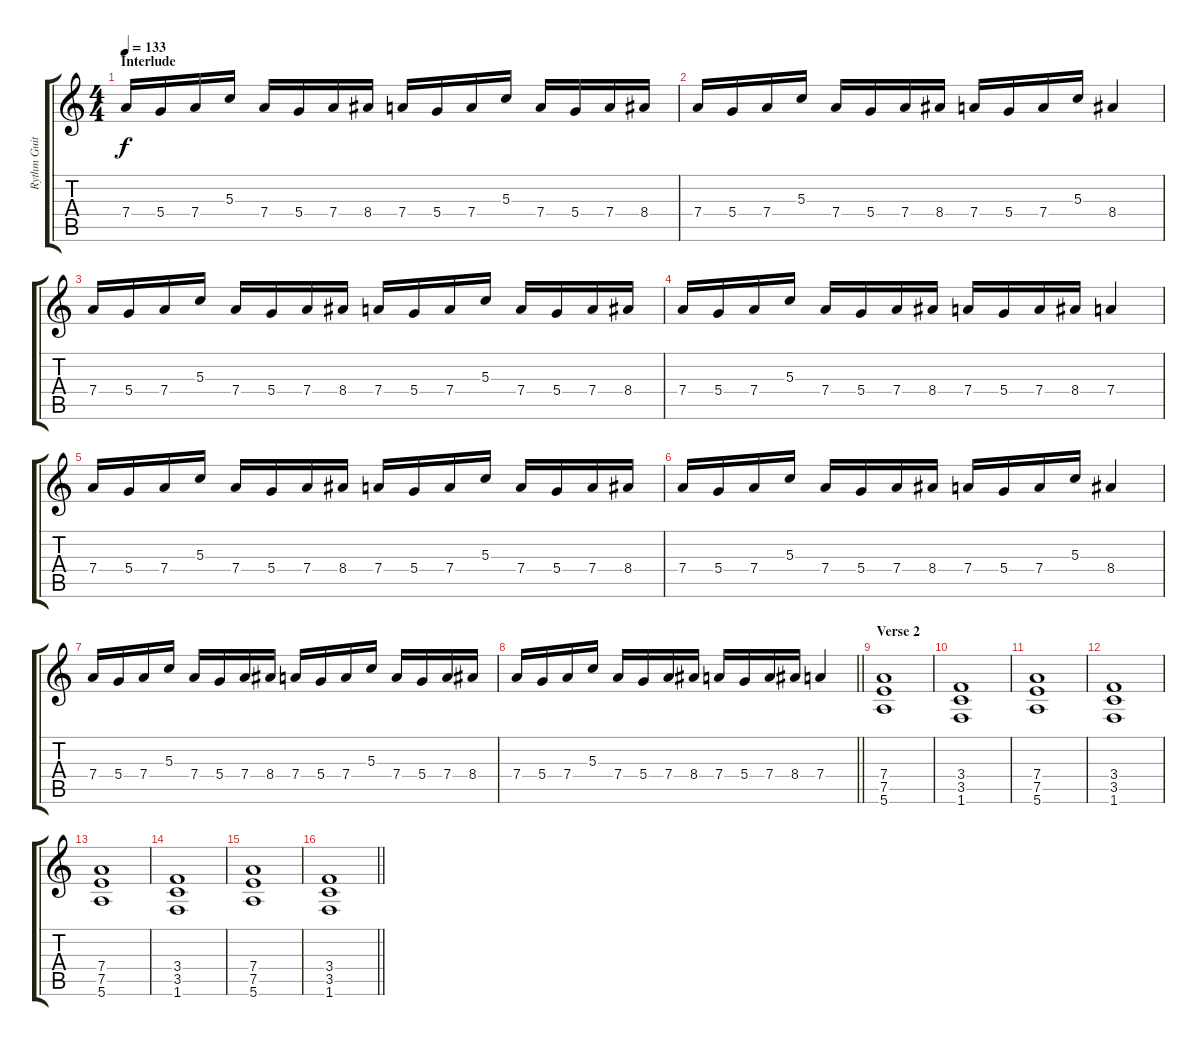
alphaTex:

\track ("Rythm Guitar" "Rythm Guit") {instrument distortionguitar}
\staff {score tabs}
\tuning (E4 B3 G3 D3 A2 E2) {hide}
\ts (4 4)
\section ("" "Interlude")
\tempo 133
\clef g2
\ks c
7.4.16{dy f} 5.4.16 7.4.16 5.3.16 7.4.16 5.4.16 7.4.16 8.4.16 7.4.16 5.4.16 7.4.16 5.3.16 7.4.16 5.4.16 7.4.16 8.4.16 |
7.4.16 5.4.16 7.4.16 5.3.16 7.4.16 5.4.16 7.4.16 8.4.16 7.4.16 5.4.16 7.4.16 5.3.16 8.4.4 |
7.4.16 5.4.16 7.4.16 5.3.16 7.4.16 5.4.16 7.4.16 8.4.16 7.4.16 5.4.16 7.4.16 5.3.16 7.4.16 5.4.16 7.4.16 8.4.16 |
7.4.16 5.4.16 7.4.16 5.3.16 7.4.16 5.4.16 7.4.16 8.4.16 7.4.16 5.4.16 7.4.16 8.4.16 7.4.4 |
7.4.16 5.4.16 7.4.16 5.3.16 7.4.16 5.4.16 7.4.16 8.4.16 7.4.16 5.4.16 7.4.16 5.3.16 7.4.16 5.4.16 7.4.16 8.4.16 |
7.4.16 5.4.16 7.4.16 5.3.16 7.4.16 5.4.16 7.4.16 8.4.16 7.4.16 5.4.16 7.4.16 5.3.16 8.4.4 |
7.4.16 5.4.16 7.4.16 5.3.16 7.4.16 5.4.16 7.4.16 8.4.16 7.4.16 5.4.16 7.4.16 5.3.16 7.4.16 5.4.16 7.4.16 8.4.16 |
\barLineRight lightlight
7.4.16 5.4.16 7.4.16 5.3.16 7.4.16 5.4.16 7.4.16 8.4.16 7.4.16 5.4.16 7.4.16 8.4.16 7.4.4 |
\section ("" "Verse 2")
(7.4 7.5 5.6).1 |
(3.4 3.5 1.6).1 |
(7.4 7.5 5.6).1 |
(3.4 3.5 1.6).1 |
(7.4 7.5 5.6).1 |
(3.4 3.5 1.6).1 |
(7.4 7.5 5.6).1 |
\barLineRight lightlight
(3.4 3.5 1.6).1
